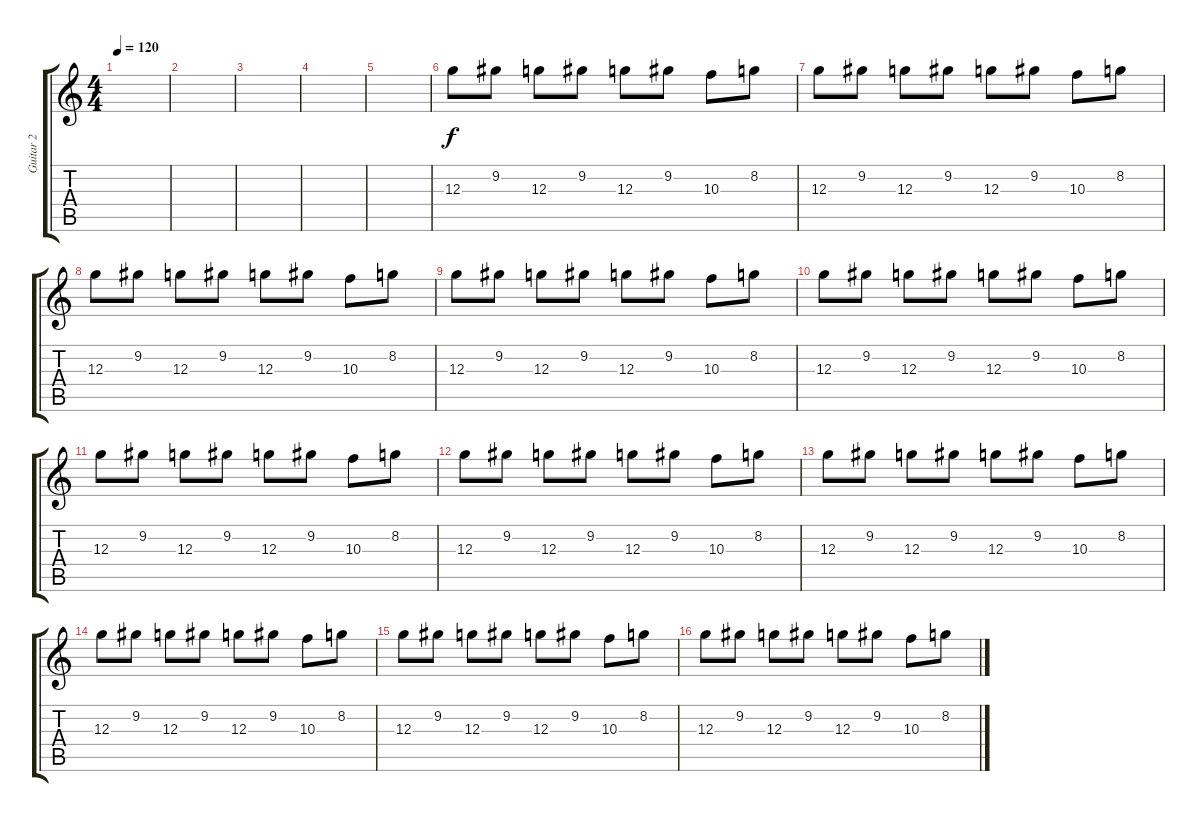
\track ("Guitar 2" "Guitar 2") {instrument electricguitarjazz}
\staff {score tabs}
\tuning (E4 B3 G3 D3 A2 E2) {hide}
\ts (4 4)
\tempo 120
\clef g2
\ks c
|
|
|
|
|
12.3.8 9.2.8 12.3.8 9.2.8 12.3.8 9.2.8 10.3.8 8.2.8 |
12.3.8 9.2.8 12.3.8 9.2.8 12.3.8 9.2.8 10.3.8 8.2.8 |
12.3.8 9.2.8 12.3.8 9.2.8 12.3.8 9.2.8 10.3.8 8.2.8 |
12.3.8 9.2.8 12.3.8 9.2.8 12.3.8 9.2.8 10.3.8 8.2.8 |
12.3.8 9.2.8 12.3.8 9.2.8 12.3.8 9.2.8 10.3.8 8.2.8 |
12.3.8 9.2.8 12.3.8 9.2.8 12.3.8 9.2.8 10.3.8 8.2.8 |
12.3.8 9.2.8 12.3.8 9.2.8 12.3.8 9.2.8 10.3.8 8.2.8 |
12.3.8 9.2.8 12.3.8 9.2.8 12.3.8 9.2.8 10.3.8 8.2.8 |
12.3.8 9.2.8 12.3.8 9.2.8 12.3.8 9.2.8 10.3.8 8.2.8 |
12.3.8 9.2.8 12.3.8 9.2.8 12.3.8 9.2.8 10.3.8 8.2.8 |
12.3.8 9.2.8 12.3.8 9.2.8 12.3.8 9.2.8 10.3.8 8.2.8
